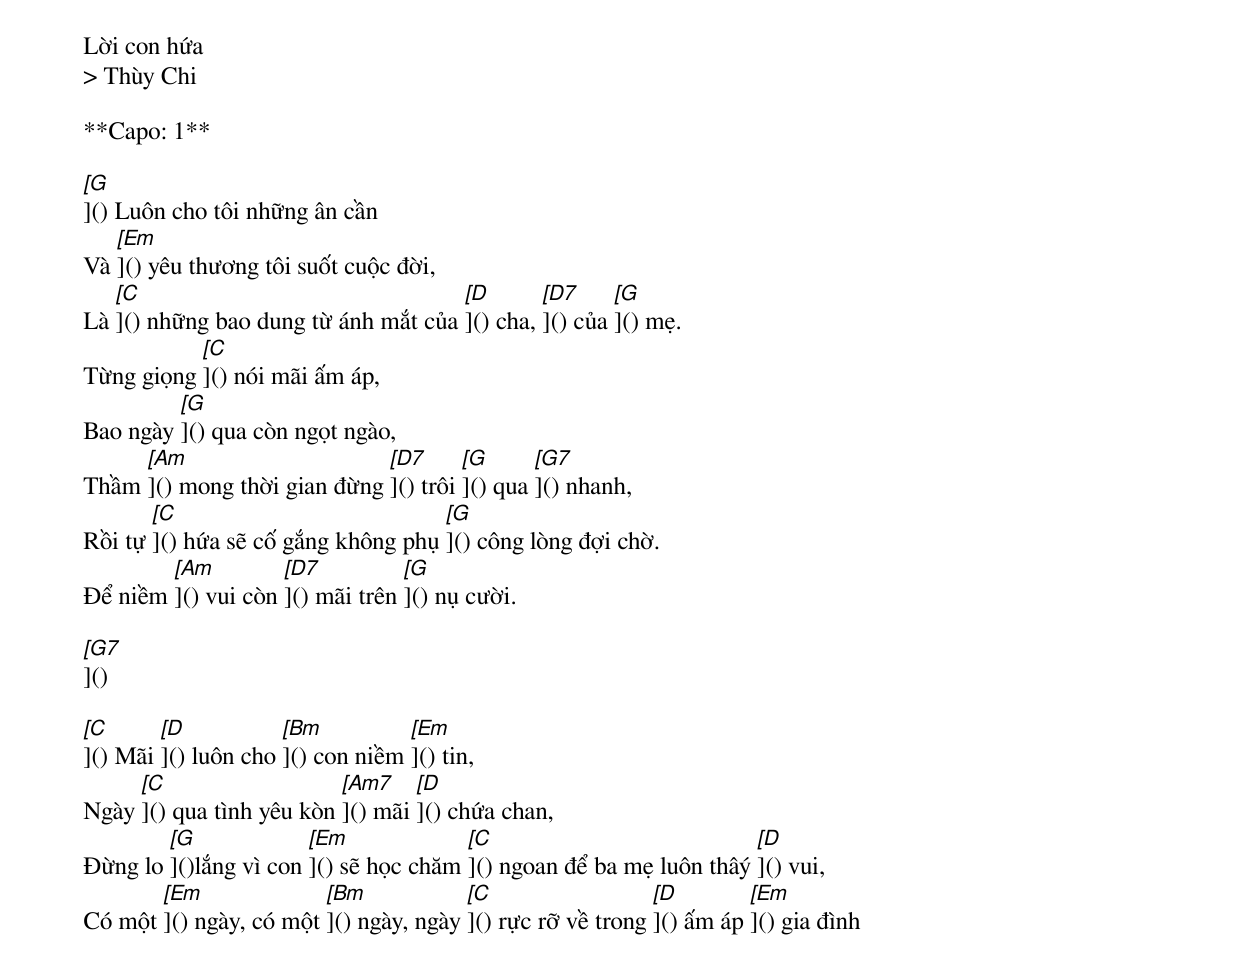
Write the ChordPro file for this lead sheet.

Lời con hứa
> Thùy Chi

**Capo: 1**

[[G]]() Luôn cho tôi những ân cần
Và [[Em]]() yêu thương tôi suốt cuộc đời,
Là [[C]]() những bao dung từ ánh mắt của [[D]]() cha, [[D7]]() của [[G]]() mẹ.
Từng giọng [[C]]() nói mãi ấm áp,
Bao ngày [[G]]() qua còn ngọt ngào,
Thầm [[Am]]() mong thời gian đừng [[D7]]() trôi [[G]]() qua [[G7]]() nhanh,
Rồi tự [[C]]() hứa sẽ cố gắng không phụ [[G]]() công lòng đợi chờ.
Để niềm [[Am]]() vui còn [[D7]]() mãi trên [[G]]() nụ cười.

[[G7]]()

[[C]]() Mãi [[D]]() luôn cho [[Bm]]() con niềm [[Em]]() tin,
Ngày [[C]]() qua tình yêu kòn [[Am7]]() mãi [[D]]() chứa chan,
Đừng lo [[G]]()lắng vì con [[Em]]() sẽ học chăm [[C]]() ngoan để ba mẹ luôn thâý [[D]]() vui,
Có một [[Em]]() ngày, có một [[Bm]]() ngày, ngày [[C]]() rực rỡ về trong [[D]]() ấm áp [[Em]]() gia đình
